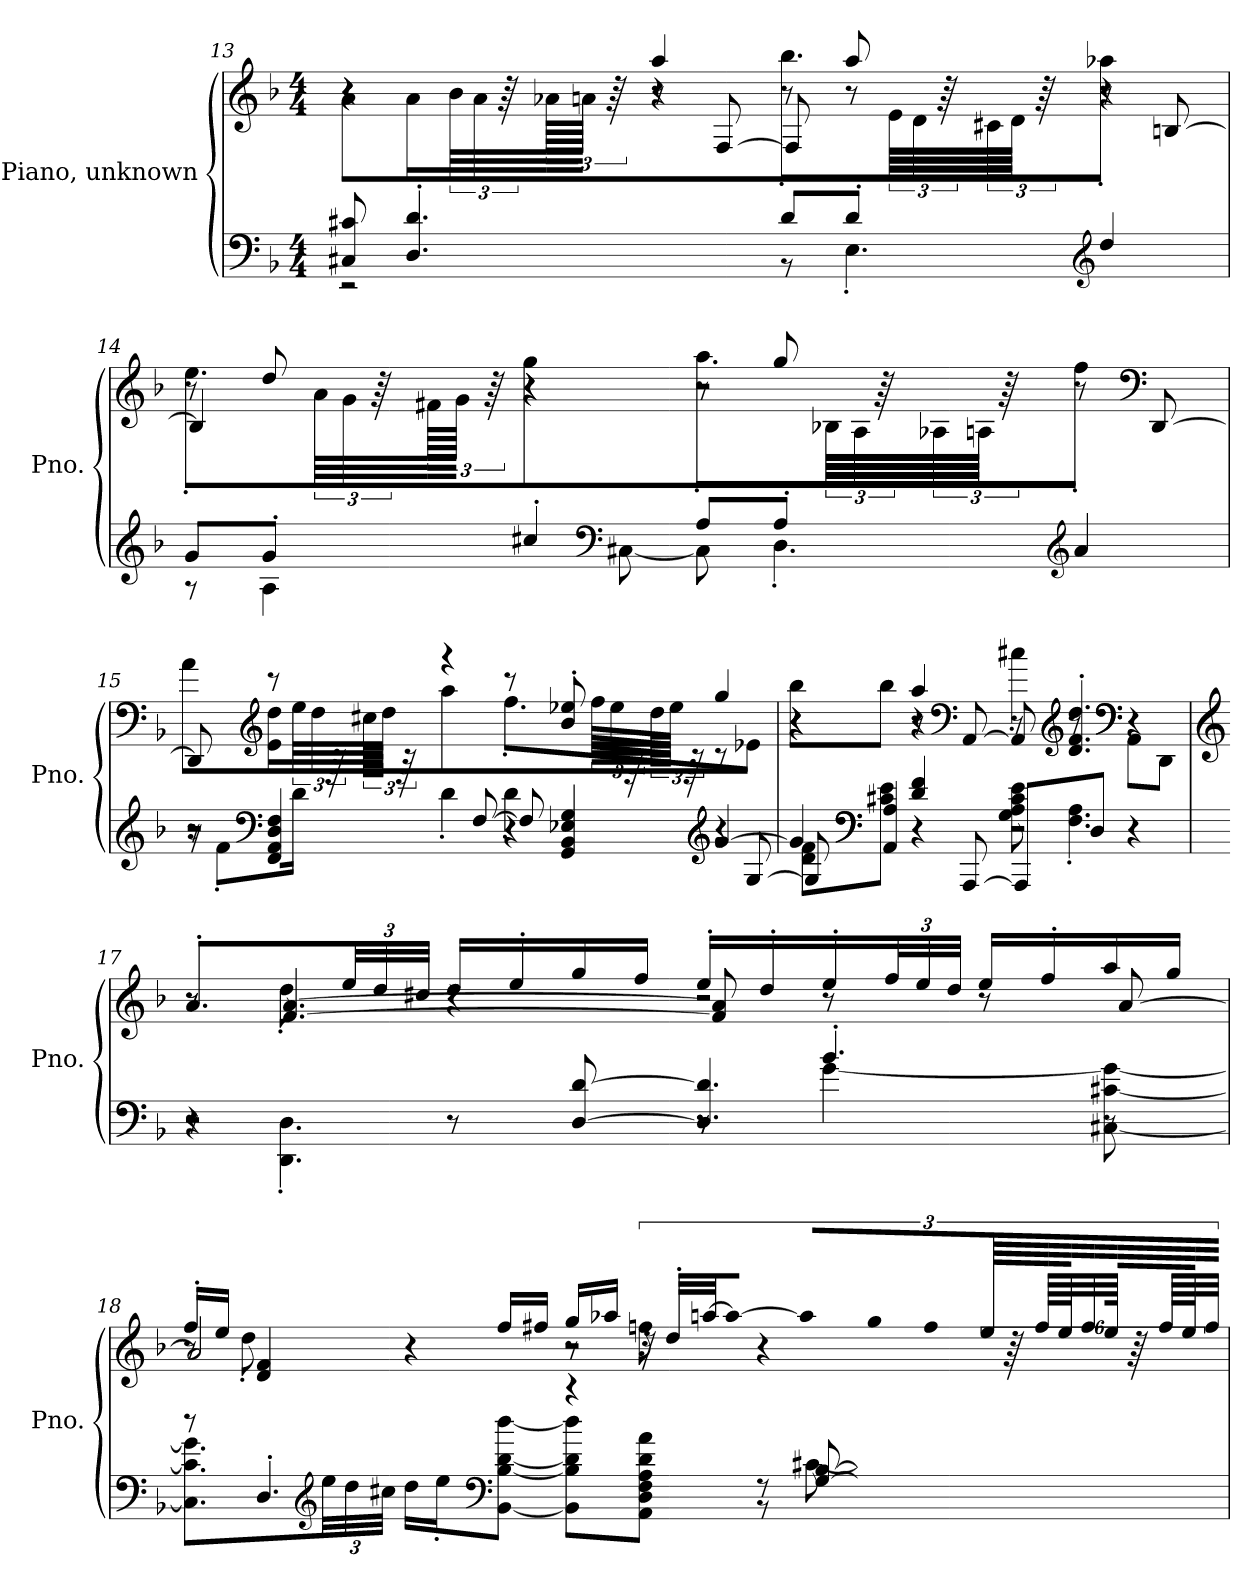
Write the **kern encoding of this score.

**kern	**kern
*part1	*part1
*staff2	*staff1
*I"Piano, unknown	*
*I'Pno.	*
!!LO:LB:g=z
*clefF4	*clefG2
*k[b-]	*k[b-]
*M4/4	*M4/4
=13	=13
*^	*^
*	*	*	*^
8C#X/ 8c#X/	2r	4r	8a\L	4r
4.D/' 4.d/'	.	.	16a\L	.
.	.	.	96b-\LL	.
.	.	.	96a\JJJJ	.
.	.	.	96r	.
.	.	.	96a-X\LLLL	.
.	.	.	96an\JJJJ	.
.	.	.	96r	.
.	.	4aa/	4r	8r
.	.	.	.	[8F/
8d/L	8r	8r	8.bb-'\L	8F/]
8d'/J	4.E'\	8aa/	.	8r
.	.	.	96e\LLL	.
.	.	.	96d\JJJJ	.
.	.	.	96r	.
.	.	.	96c#X\LLLL	.
.	.	.	96d\JJJJ	.
.	.	.	96r	.
*clefG2	*	*	*	*
4dd/	.	4r	4aa-X'\	8r
.	.	.	.	[8Bn/
!!LO:LB:g=z	!!	!!
=14	=14	=14	=14	=14
8g/L	8r	8r	8.ee'\L	4B/]
8g'/J	4A\	8dd/	.	.
.	.	.	96a\LLL	.
.	.	.	96g\JJJJ	.
.	.	.	96r	.
.	.	.	96f#X\LLLL	.
.	.	.	96g\JJJJ	.
.	.	.	96r	.
4cc#X'/	.	4r	4gg\	4r
*clefF4	*	*	*	*
.	[8C#X\	.	.	.
8A/L	8C#\]	8r	8.aa'\L	2r
8A'/J	4.D'\	8gg/	.	.
.	.	.	96B-X\LLL	.
.	.	.	96A\JJJJ	.
.	.	.	96r	.
.	.	.	96A-X\LLLL	.
.	.	.	96An\JJJJ	.
.	.	.	96r	.
*clefG2	*	*	*	*
4a/	.	8r	4ff'\	.
*	*	*clefF4	*	*
.	.	[8DD/	.	.
*	*	*	*v	*v
!!LO:LB:g=z
=15	=15	=15	=15
*	*^	*	*
2r	16r	8r	8DD/]	8a\L
.	8f'\L	.	.	.
*clefF4	*	*	*clefG2	*
.	.	4FF/ 4AA/ 4D/ 4F/	8r	16e\ 16dd\L
.	16d\Jk	.	.	96ee\LL
.	.	.	.	96dd\JJJJ
.	.	.	.	96r
.	.	.	.	96cc#X\LLLL
.	.	.	.	96dd\JJJJ
.	.	.	.	96r
.	4d'\	.	4r	4aa\
.	.	[8F/	.	.
4r	4d'\	8F/]	8r	8.ff'\L
.	.	4GG/ 4BB-/ 4E-X/ 4G/	8b-/' 8ee-X/'	.
.	.	.	.	96ff\LLL
.	.	.	.	96ee-\JJJJ
.	.	.	.	96r
.	.	.	.	96dd\LLLL
.	.	.	.	96ee-\JJJJ
.	.	.	.	96r
*clefG2	*	*	*	*
[4g/	4r	.	4gg/	8r
.	.	[8G/	.	8e-X\
!!LO:PB:g=z
=16	=16	=16	=16	=16
*	*	*	*	*^
4g/]	8d\ 8f\L	8G/]	4r	8bb-\L	4r
*clefF4	*	*	*	*	*
.	8c#X\ 8e\J	4AA/ 4A/	.	8bb-\J	.
4d/ 4f/	4r	.	4aa/	4r	8r
*	*	*	*clefF4	*	*
.	.	[8AAA/	.	.	[8AA/
2r	8G\ 8A\ 8c#\ 8e\	8AAA/L]	8r	4cc#X'\	8AA/]
*	*	*	*clefG2	*	*
.	4.F\' 4.A\'	8D/J	4.d/' 4.f/' 4.dd/'	.	8r
*	*	*	*clefF4	*	*
.	.	4r	.	8AA\L	4r
.	.	.	.	8DD\J	.
=17	=17	=17	=17	=17	=17
*	*	*	*clefG2	*	*
4r	8r	2r	8.a'/L	8r	8r
.	4.DD\' 4.D\'	.	.	8dd'\	[4.f/ [4.a/
*	*	*	*Xbrackettup	*	*
.	.	.	48ee/LL	.	.
.	.	.	48dd/	.	.
.	.	.	48cc#X/JJJ	.	.
8r	.	.	16dd/LL	4r	.
.	.	.	16ee'/	.	.
[8D/ [8d/	.	.	16gg/	.	.
.	.	.	16ff/JJ	.	.
4.D/] 4.d/]	8r	8r	16ee'/LL	2r	8f/] 8a/]
.	.	.	16dd'/	.	.
.	[4g\	4.b-'/	16ee'/	.	8r
.	.	.	48ff/L	.	.
.	.	.	48ee/	.	.
.	.	.	48dd/JJJ	.	.
.	.	.	16ee/LL	.	8r
.	.	.	16ff'/	.	.
8r	[8C#X\ [8c#X\ 8g\_	.	16aa/	.	[8a/
.	.	.	16gg/JJ	.	.
*	*v	*v	*	*	*
!!LO:LB:g=z	!!	!!
=18	=18	=18	=18	=18
8r	8.C#\] 8.c#\] 8.g\]L	16ff'/LL	8r	2a/]
.	.	16ee/JJ	.	.
4.D'/	.	4d/ 4f/	8dd'\	.
*clefG2	*	*	*	*
*	*Xbrackettup	*	*	*
.	48ee\LL	.	.	.
.	48dd\	.	.	.
.	48cc#X\JJJ	.	.	.
.	16dd\LL	.	4r	.
.	16ee'\J	.	.	.
*clefF4	*	*	*	*
.	[8BB-\ [8B-\ [8d\ [8dd\J	16ff/LL	.	.
.	.	16ff#X/JJ	.	.
4r	8BB-\] 8B-\] 8d\] 8dd\]L	16gg/LL	8r	2r
.	.	16aa-X/JJ	.	.
*	*	*brackettup	*	*
.	8AA\ 8D\ 8F\ 8A\ 8d\ 8a\J	48r	8ffn\	.
.	.	48dd'/LLL	.	.
.	.	[48aan/J	.	.
.	.	16aa/JJ_	.	.
8r	8r	16aa/LL]	4r	.
.	.	32gg/L	.	.
.	.	32ff/	.	.
[8G/ [8B-/	[8c#X\	96ee/JJJk	.	.
.	.	96r	.	.
.	.	96ff/LLLL	.	.
*	*	*Xbrackettup	*	*
.	.	96ee/J	.	.
.	.	48ff/	.	.
*	*	*brackettup	*	*
.	.	96ee/JJJk	.	.
.	.	96r	.	.
.	.	96ff/LLLL	.	.
*	*	*Xbrackettup	*	*
.	.	96ee/J	.	.
.	.	48ff/JJJ	.	.
*v	*v	*	*	*
*	*v	*v	*v
=	=
*-	*-
